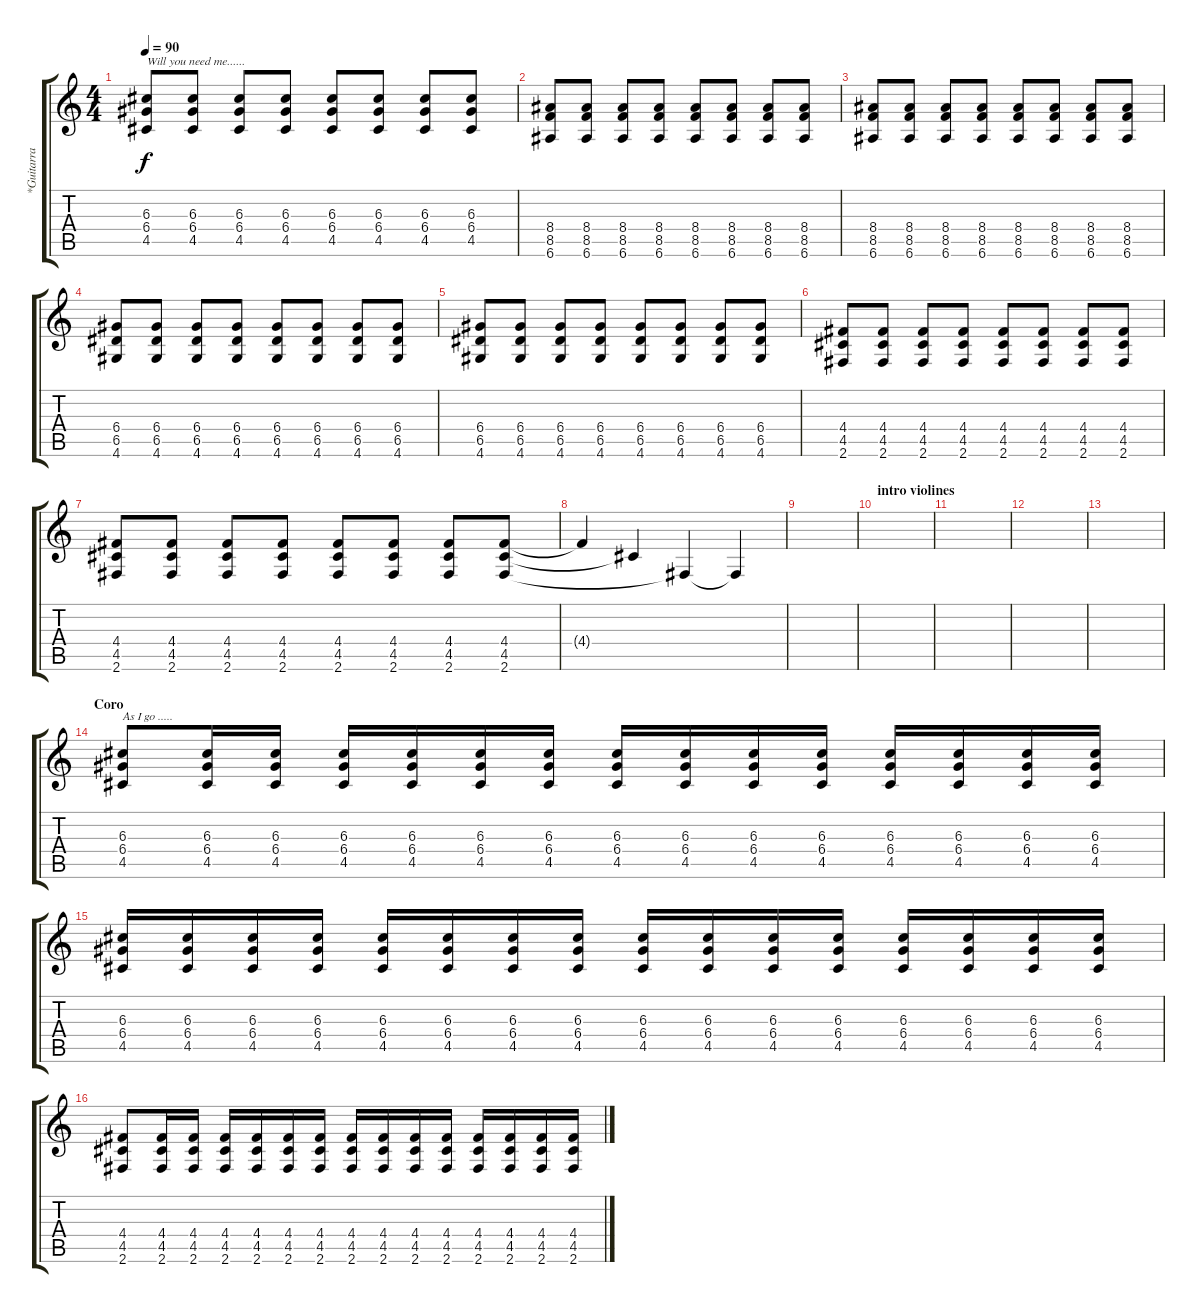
\track ("*Guitarra II" "*Guitarra ") {instrument distortionguitar}
\staff {score tabs}
\tuning (E4 B3 G3 D3 A2 E2) {hide}
\ts (4 4)
\tempo 90
\clef g2
\ks c
(6.3 6.4 4.5).8{txt "Will you need me......" dy f} (6.3 6.4 4.5).8 (6.3 6.4 4.5).8 (6.3 6.4 4.5).8 (6.3 6.4 4.5).8 (6.3 6.4 4.5).8 (6.3 6.4 4.5).8 (6.3 6.4 4.5).8 |
(8.4 8.5 6.6).8 (8.4 8.5 6.6).8 (8.4 8.5 6.6).8 (8.4 8.5 6.6).8 (8.4 8.5 6.6).8 (8.4 8.5 6.6).8 (8.4 8.5 6.6).8 (8.4 8.5 6.6).8 |
(8.4 8.5 6.6).8 (8.4 8.5 6.6).8 (8.4 8.5 6.6).8 (8.4 8.5 6.6).8 (8.4 8.5 6.6).8 (8.4 8.5 6.6).8 (8.4 8.5 6.6).8 (8.4 8.5 6.6).8 |
(6.4 6.5 4.6).8 (6.4 6.5 4.6).8 (6.4 6.5 4.6).8 (6.4 6.5 4.6).8 (6.4 6.5 4.6).8 (6.4 6.5 4.6).8 (6.4 6.5 4.6).8 (6.4 6.5 4.6).8 |
(6.4 6.5 4.6).8 (6.4 6.5 4.6).8 (6.4 6.5 4.6).8 (6.4 6.5 4.6).8 (6.4 6.5 4.6).8 (6.4 6.5 4.6).8 (6.4 6.5 4.6).8 (6.4 6.5 4.6).8 |
(4.4 4.5 2.6).8 (4.4 4.5 2.6).8 (4.4 4.5 2.6).8 (4.4 4.5 2.6).8 (4.4 4.5 2.6).8 (4.4 4.5 2.6).8 (4.4 4.5 2.6).8 (4.4 4.5 2.6).8 |
(4.4 4.5 2.6).8 (4.4 4.5 2.6).8 (4.4 4.5 2.6).8 (4.4 4.5 2.6).8 (4.4 4.5 2.6).8 (4.4 4.5 2.6).8 (4.4 4.5 2.6).8 (4.4 4.5 2.6).8 |
4.4{t}.4 4.5{t}.4 2.6{t}.4 2.6{t}.4 |
|
\section ("" "intro violines")
|
|
|
|
\section ("" "Coro")
(6.3 6.4 4.5).8{txt "As I go ....."} (6.3 6.4 4.5).16 (6.3 6.4 4.5).16 (6.3 6.4 4.5).16 (6.3 6.4 4.5).16 (6.3 6.4 4.5).16 (6.3 6.4 4.5).16 (6.3 6.4 4.5).16 (6.3 6.4 4.5).16 (6.3 6.4 4.5).16 (6.3 6.4 4.5).16 (6.3 6.4 4.5).16 (6.3 6.4 4.5).16 (6.3 6.4 4.5).16 (6.3 6.4 4.5).16 |
(6.3 6.4 4.5).16 (6.3 6.4 4.5).16 (6.3 6.4 4.5).16 (6.3 6.4 4.5).16 (6.3 6.4 4.5).16 (6.3 6.4 4.5).16 (6.3 6.4 4.5).16 (6.3 6.4 4.5).16 (6.3 6.4 4.5).16 (6.3 6.4 4.5).16 (6.3 6.4 4.5).16 (6.3 6.4 4.5).16 (6.3 6.4 4.5).16 (6.3 6.4 4.5).16 (6.3 6.4 4.5).16 (6.3 6.4 4.5).16 |
(4.4 4.5 2.6).8 (4.4 4.5 2.6).16 (4.4 4.5 2.6).16 (4.4 4.5 2.6).16 (4.4 4.5 2.6).16 (4.4 4.5 2.6).16 (4.4 4.5 2.6).16 (4.4 4.5 2.6).16 (4.4 4.5 2.6).16 (4.4 4.5 2.6).16 (4.4 4.5 2.6).16 (4.4 4.5 2.6).16 (4.4 4.5 2.6).16 (4.4 4.5 2.6).16 (4.4 4.5 2.6).16
